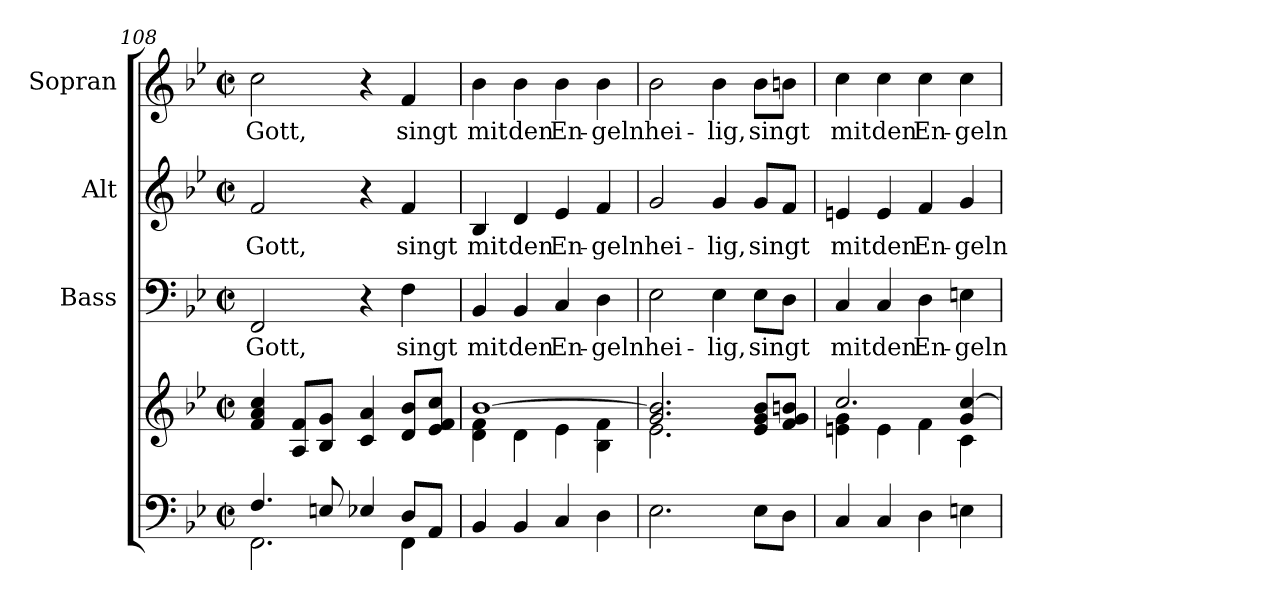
**kern	**kern	**kern	**text	**kern	**text	**kern	**text
*part4	*part4	*part3	*part3	*part2	*part2	*part1	*part1
*staff5	*staff4	*staff3	*staff3	*staff2	*staff2	*staff1	*staff1
*	*	*I"Bass	*	*I"Alt	*	*I"Sopran	*
*	*	*I'B.	*	*I'A.	*	*I'S.	*
*clefF4	*clefG2	*clefF4	*	*clefG2	*	*clefG2	*
*k[b-e-]	*k[b-e-]	*k[b-e-]	*	*k[b-e-]	*	*k[b-e-]	*
*B-:	*B-:	*B-:	*	*B-:	*	*B-:	*
*M2/2	*M2/2	*M2/2	*	*M2/2	*	*M2/2	*
*met(c|)	*met(c|)	*met(c|)	*	*met(c|)	*	*met(c|)	*
=108	=108	=108	=108	=108	=108	=108	=108
*^	*	*	*	*	*	*	*
!	!	!	!	!LO:LY:b	!	!LO:LY:b	!	!LO:LY:b
4.F/	2.FF\	4f/ 4a/ 4cc/	2FF/	Gott,	2f/	Gott,	2cc\	Gott,
.	.	8A/ 8f/L	.	.	.	.	.	.
8En/	.	8B-/ 8g/J	.	.	.	.	.	.
4E-X/	.	4c/ 4a/	4r	.	4r	.	4r	.
!	!	!	!	!LO:LY:b	!	!LO:LY:b	!	!LO:LY:b
8D/L	4FF\	8d/ 8b-/L	4F\	singt	4f/	singt	4f/	singt
8AA/J	.	8e-/ 8f/ 8cc/J	.	.	.	.	.	.
*v	*v	*	*	*	*	*	*	*
=109	=109	=109	=109	=109	=109	=109	=109
*	*^	*	*	*	*	*	*
!	!	!	!	!LO:LY:b	!	!LO:LY:b	!	!LO:LY:b
4BB-/	[>1b-	4d\ 4f\	4BB-/	mit	4B-/	mit	4b-\	mit
!	!	!	!	!LO:LY:b	!	!LO:LY:b	!	!LO:LY:b
4BB-/	.	4d\	4BB-/	den	4d/	den	4b-\	den
!	!	!	!	!LO:LY:b	!	!LO:LY:b	!	!LO:LY:b
4C/	.	4e-\	4C/	En-	4e-/	En-	4b-\	En-
!	!	!	!	!LO:LY:b	!	!LO:LY:b	!	!LO:LY:b
4D\	.	4B-\ 4f\	4D\	-geln	4f/	-geln	4b-\	-geln
!!LO:PB:g=z
=110	=110	=110	=110	=110	=110	=110	=110	=110
!	!	!	!	!LO:LY:b	!	!LO:LY:b	!	!LO:LY:b
2.E-\	2.g/ 2.b-/]	2.e-\	2E-\	hei-	2g/	hei-	2b-\	hei-
!	!	!	!	!LO:LY:b	!	!LO:LY:b	!	!LO:LY:b
.	.	.	4E-\	-lig,	4g/	-lig,	4b-\	-lig,
!	!	!	!	!LO:LY:b	!	!LO:LY:b	!	!LO:LY:b
8E-\L	8e-/ 8g/ 8b-/L	4ryy	8E-\L	singt	8g/L	singt	8b-\L	singt
8D\J	8f/ 8g/ 8bn/J	.	8D\J	.	8f/J	.	8bn\J	.
=111	=111	=111	=111	=111	=111	=111	=111	=111
!	!	!	!	!LO:LY:b	!	!LO:LY:b	!	!LO:LY:b
4C/	2.cc/	4en\ 4g\	4C/	mit	4en/	mit	4cc\	mit
!	!	!	!	!LO:LY:b	!	!LO:LY:b	!	!LO:LY:b
4C/	.	4e\	4C/	den	4e/	den	4cc\	den
!	!	!	!	!LO:LY:b	!	!LO:LY:b	!	!LO:LY:b
4D\	.	4f\	4D\	En-	4f/	En-	4cc\	En-
!	!	!	!	!LO:LY:b	!	!LO:LY:b	!	!LO:LY:b
4En\	4g/ [>4cc/	4c\	4En\	-geln	4g/	-geln	4cc\	-geln
*	*v	*v	*	*	*	*	*	*
=	=	=	=	=	=	=	=
*-	*-	*-	*-	*-	*-	*-	*-
